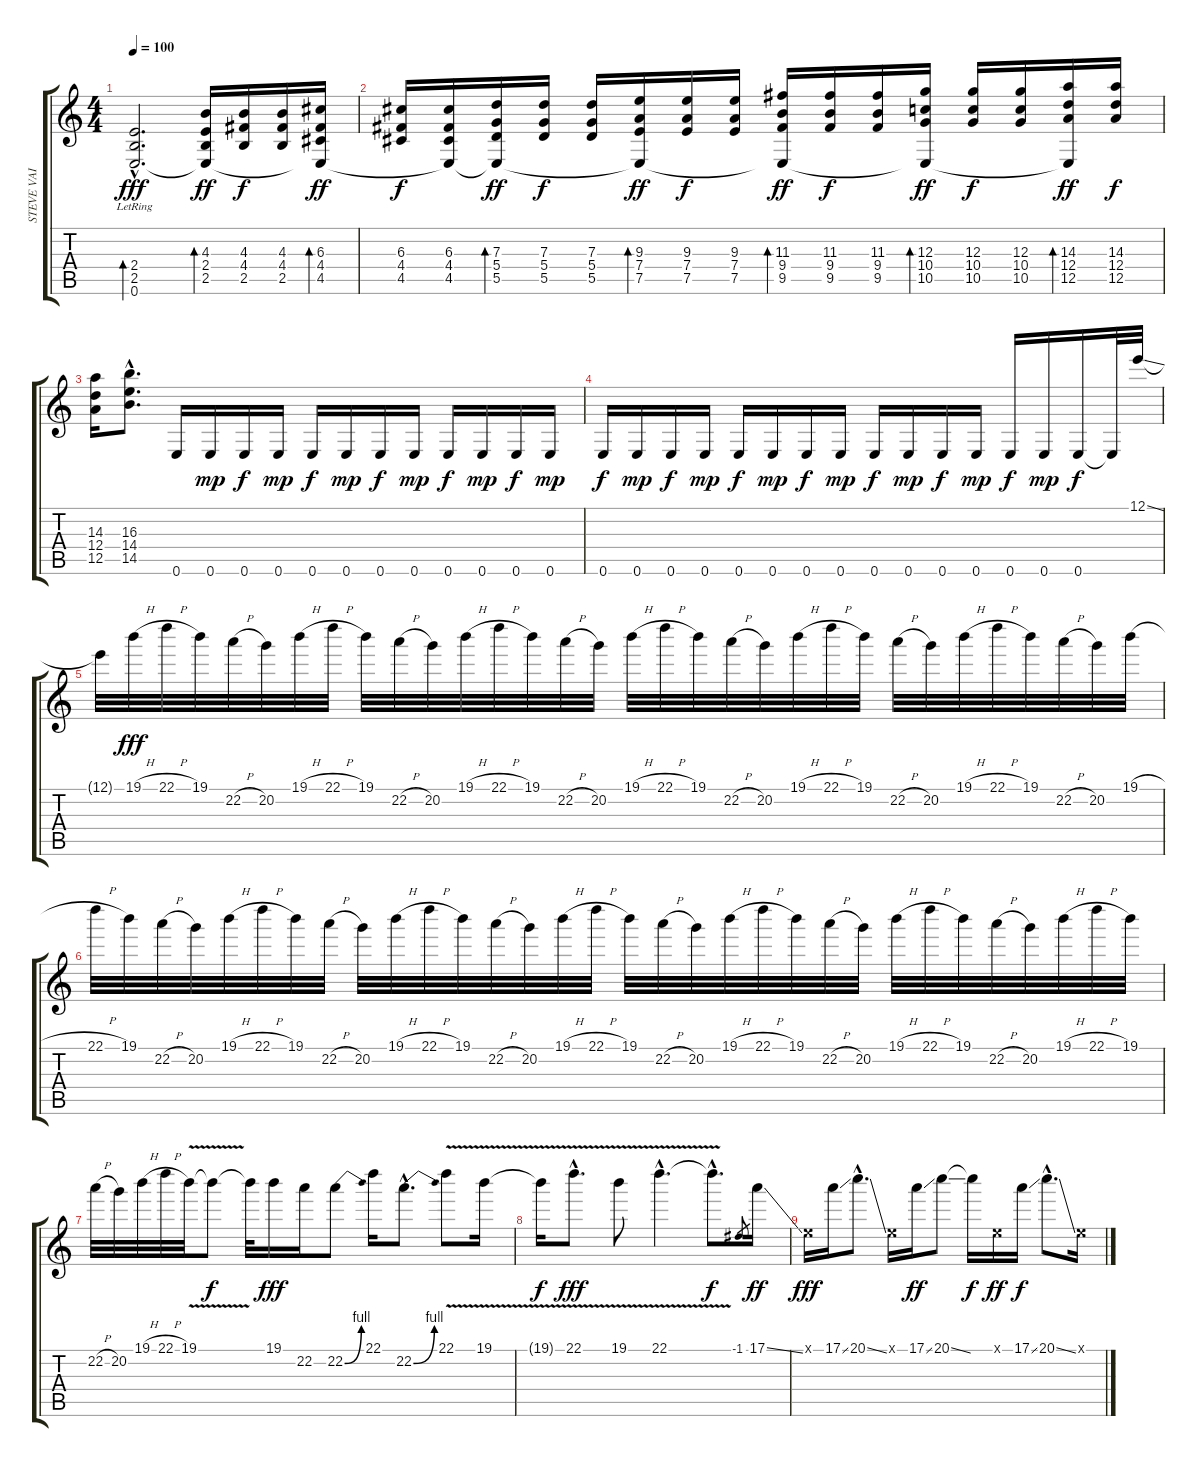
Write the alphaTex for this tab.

\track ("STEVE VAI (DELAY)" "STEVE VAI ") {instrument overdrivenguitar}
\staff {score tabs}
\tuning (E4 B3 G3 D3 A2 E2) {hide}
\ts (4 4)
\tempo 100
\clef g2
\ks c
(2.4{hac} 2.5{hac} 0.6{hac lr}).2{d bd 60 dy fff volume 10} (4.3 2.4 2.5 0.6{t}).16{bd 60 dy ff} (4.3 4.4 2.5).16{dy f} (4.3 4.4 2.5).16 (6.3 4.4 4.5 0.6{t}).16{bd 60 dy ff} |
(6.3 4.4 4.5).16{dy f} (6.3 4.4 4.5 0.6{t}).16 (7.3 5.4 5.5 0.6{t}).16{bd 60 dy ff} (7.3 5.4 5.5).16{dy f} (7.3 5.4 5.5).16 (9.3 7.4 7.5 0.6{t}).16{bd 60 dy ff} (9.3 7.4 7.5).16{dy f} (9.3 7.4 7.5).16 (11.3 9.4 9.5 0.6{t}).16{bd 60 dy ff} (11.3 9.4 9.5).16{dy f} (11.3 9.4 9.5).16 (12.3 10.4 10.5 0.6{t}).16{bd 60 dy ff} (12.3 10.4 10.5).16{dy f} (12.3 10.4 10.5).16 (14.3 12.4 12.5 0.6{t}).16{bd 60 dy ff} (14.3 12.4 12.5).16{dy f} |
(14.3 12.4 12.5).16 (16.3{hac} 14.4{hac} 14.5{hac}).8{d} 0.6.16 0.6.16{dy mp} 0.6.16{dy f} 0.6.16{dy mp} 0.6.16{dy f} 0.6.16{dy mp} 0.6.16{dy f} 0.6.16{dy mp} 0.6.16{dy f} 0.6.16{dy mp} 0.6.16{dy f} 0.6.16{dy mp} |
0.6.16{dy f} 0.6.16{dy mp} 0.6.16{dy f} 0.6.16{dy mp} 0.6.16{dy f} 0.6.16{dy mp} 0.6.16{dy f} 0.6.16{dy mp} 0.6.16{dy f} 0.6.16{dy mp} 0.6.16{dy f} 0.6.16{dy mp} 0.6.16{dy f} 0.6.16{dy mp} 0.6.16{dy f} 0.6{t}.32 12.1{ss}.32 |
12.1{t}.32 19.1{h}.32{dy fff} 22.1{h}.32 19.1.32 22.2{h}.32 20.2.32 19.1{h}.32 22.1{h}.32 19.1.32 22.2{h}.32 20.2.32 19.1{h}.32 22.1{h}.32 19.1.32 22.2{h}.32 20.2.32 19.1{h}.32 22.1{h}.32 19.1.32 22.2{h}.32 20.2.32 19.1{h}.32 22.1{h}.32 19.1.32 22.2{h}.32 20.2.32 19.1{h}.32 22.1{h}.32 19.1.32 22.2{h}.32 20.2.32 19.1{h}.32 |
22.1{h}.32 19.1.32 22.2{h}.32 20.2.32 19.1{h}.32 22.1{h}.32 19.1.32 22.2{h}.32 20.2.32 19.1{h}.32 22.1{h}.32 19.1.32 22.2{h}.32 20.2.32 19.1{h}.32 22.1{h}.32 19.1.32 22.2{h}.32 20.2.32 19.1{h}.32 22.1{h}.32 19.1.32 22.2{h}.32 20.2.32 19.1{h}.32 22.1{h}.32 19.1.32 22.2{h}.32 20.2.32 19.1{h}.32 22.1{h}.32 19.1.32 |
22.2{h}.32 20.2.32 19.1{h}.32 22.1{h}.32 19.1{v}.32 19.1{t}.8{dy f} 19.1{t}.32 19.1.16{dy fff} 22.2.16 22.2{be (bend 0 0 60 4)}.8 22.1.16 22.2{be (bend 0 0 60 4) hac}.8{d} 22.1{v}.8 19.1{v}.16 |
19.1{t}.16{dy f} 22.1{v hac}.8{d dy fff} 19.1{v}.8 22.1{v hac}.4{d} 22.1{hac t}.8{d dy f} -1.1.8{gr} 17.1{ss}.16{dy ff} |
0.1{x}.16{dy fff} 17.1{ss}.16 20.1{ss hac}.8{d} 0.1{x}.16 17.1{ss}.16{dy ff} 20.1{ss}.8 20.1{t}.16{dy f} 0.1{x}.16{dy ff} 17.1{ss}.16{dy f} 20.1{ss hac}.8{d} 0.1{x}.16
